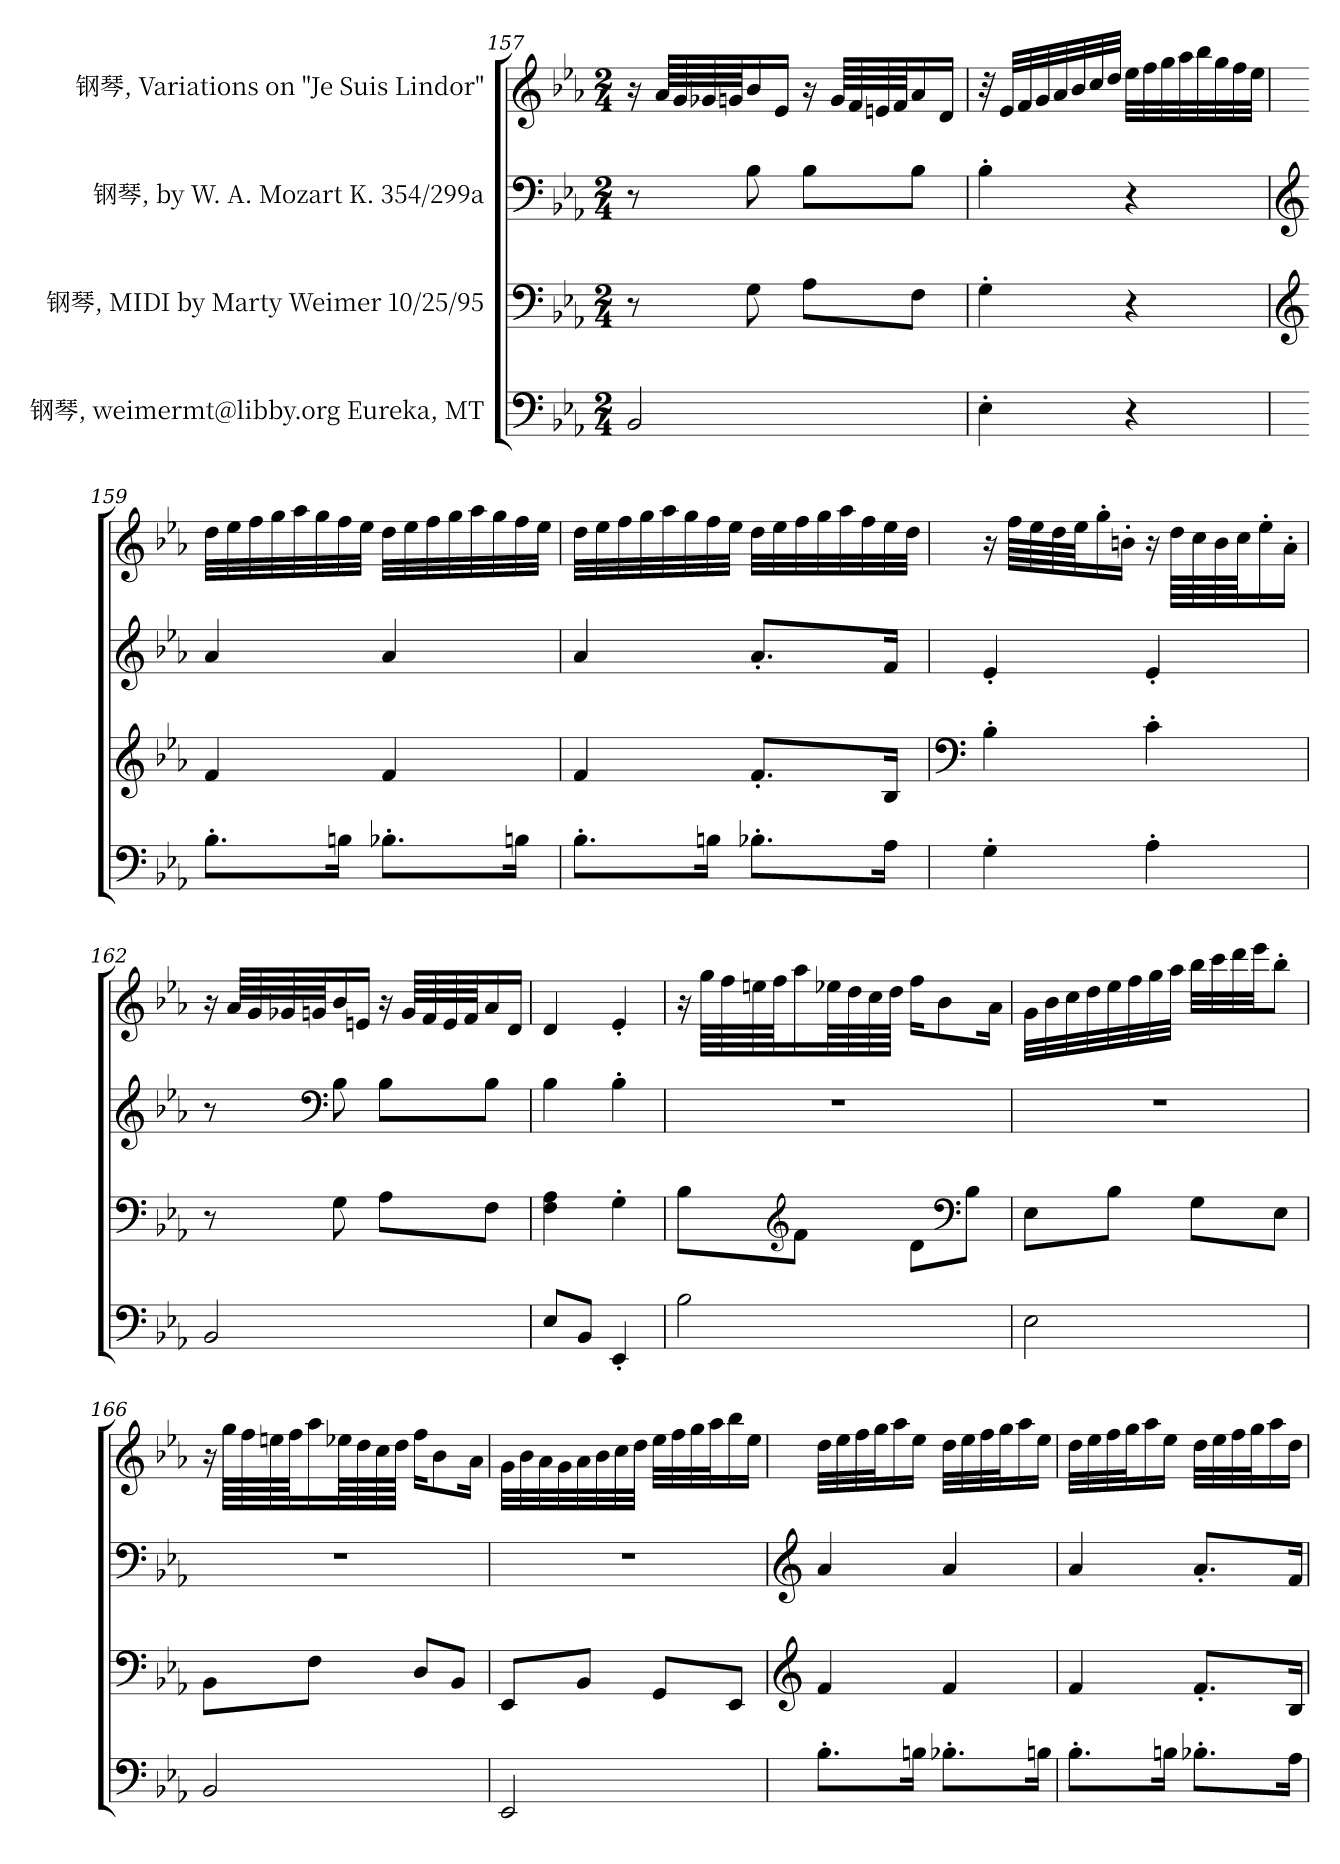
**kern	**kern	**kern	**kern
*part4	*part3	*part2	*part1
*staff4	*staff3	*staff2	*staff1
*I"钢琴, weimermt@libby.org  Eureka, MT	*I"钢琴, MIDI by Marty Weimer 10/25/95	*I"钢琴, by W. A. Mozart  K. 354/299a	*I"钢琴, Variations on &quot;Je Suis Lindor&quot;
!!LO:LB:g=z
*clefF4	*clefF4	*clefF4	*clefG2
*k[b-e-a-]	*k[b-e-a-]	*k[b-e-a-]	*k[b-e-a-]
*M2/4	*M2/4	*M2/4	*M2/4
=157	=157	=157	=157
2BB-/	8r	8r	16r
.	.	.	64a-/LLLL
.	.	.	64g/
.	.	.	64g-X/
.	.	.	64gn/JJ
.	8G\	8B-\	16b-/
.	.	.	16e-/JJ
.	8A-\L	8B-\L	16r
.	.	.	64g/LLLL
.	.	.	64f/
.	.	.	64en/
.	.	.	64f/JJ
.	8F\J	8B-\J	16a-/
.	.	.	16d/JJ
=158	=158	=158	=158
4E-'\	4G'\	4B-'\	32r
.	.	.	32e-/LLL
.	.	.	32f/
.	.	.	32g/
.	.	.	32a-/
.	.	.	32b-/
.	.	.	32cc/
.	.	.	32dd/JJJ
4r	4r	4r	32ee-\LLL
.	.	.	32ff\
.	.	.	32gg\
.	.	.	32aa-\
.	.	.	32bb-\
.	.	.	32gg\
.	.	.	32ff\
.	.	.	32ee-\JJJ
!!LO:PB:g=z
=159	=159	=159	=159
*	*clefG2	*clefG2	*
8.B-'\L	4f/	4a-/	32dd\LLL
.	.	.	32ee-\
.	.	.	32ff\
.	.	.	32gg\
.	.	.	32aa-\
.	.	.	32gg\
16Bn\Jk	.	.	32ff\
.	.	.	32ee-\JJJ
8.B-X'\L	4f/	4a-/	32dd\LLL
.	.	.	32ee-\
.	.	.	32ff\
.	.	.	32gg\
.	.	.	32aa-\
.	.	.	32gg\
16Bn\Jk	.	.	32ff\
.	.	.	32ee-\JJJ
=160	=160	=160	=160
8.B-'\L	4f/	4a-/	32dd\LLL
.	.	.	32ee-\
.	.	.	32ff\
.	.	.	32gg\
.	.	.	32aa-\
.	.	.	32gg\
16Bn\Jk	.	.	32ff\
.	.	.	32ee-\JJJ
8.B-X'\L	8.f'/L	8.a-'/L	32dd\LLL
.	.	.	32ee-\
.	.	.	32ff\
.	.	.	32gg\
.	.	.	32aa-\
.	.	.	32ff\
16A-\Jk	16B-/Jk	16f/Jk	32ee-\
.	.	.	32dd\JJJ
!!LO:LB:g=z
=161	=161	=161	=161
*	*clefF4	*	*
4G'\	4B-'\	4e-'/	16r
.	.	.	64ff\LLLL
.	.	.	64ee-\
.	.	.	64dd\
.	.	.	64ee-\JJ
.	.	.	16gg'\
.	.	.	16bn'\JJ
4A-'\	4c'\	4e-'/	16r
.	.	.	64dd\LLLL
.	.	.	64cc\
.	.	.	64b\
.	.	.	64cc\JJ
.	.	.	16ee-'\
.	.	.	16a-'\JJ
=162	=162	=162	=162
2BB-/	8r	8r	16r
.	.	.	64a-/LLLL
.	.	.	64g/
.	.	.	64g-X/
.	.	.	64gn/JJ
*	*	*clefF4	*
.	8G\	8B-\	16b-/
.	.	.	16en/JJ
.	8A-\L	8B-\L	16r
.	.	.	64g/LLLL
.	.	.	64f/
.	.	.	64e/
.	.	.	64f/JJ
.	8F\J	8B-\J	16a-/
.	.	.	16d/JJ
=163	=163	=163	=163
8E-/L	4F\ 4A-\	4B-\	4d/
8BB-/J	.	.	.
4EE-'/	4G'\	4B-'\	4e-'/
!!LO:LB:g=z
=164	=164	=164	=164
2B-\	8B-\L	2r	16r
.	.	.	64gg\LLLL
.	.	.	64ff\
.	.	.	64een\
.	.	.	64ff\JJ
*	*clefG2	*	*
.	8f\J	.	16aa-\
.	.	.	64ee-X\LL
.	.	.	64dd\
.	.	.	64cc\
.	.	.	64dd\JJJJ
.	8d\L	.	16ff\KL
.	.	.	8b-\
*	*clefF4	*	*
.	8B-\J	.	.
.	.	.	16a-\Jk
=165	=165	=165	=165
2E-\	8E-\L	2r	32g\LLL
.	.	.	32b-\
.	.	.	32cc\
.	.	.	32dd\
.	8B-\J	.	32ee-\
.	.	.	32ff\
.	.	.	32gg\
.	.	.	32aa-\JJJ
.	8G\L	.	32bb-\LLL
.	.	.	32ccc\
.	.	.	32ddd\
.	.	.	32eee-\JJ
.	8E-\J	.	8bb-'\J
!!LO:PB:g=z
=166	=166	=166	=166
2BB-/	8BB-\L	2r	16r
.	.	.	64gg\LLLL
.	.	.	64ff\
.	.	.	64een\
.	.	.	64ff\JJ
.	8F\J	.	16aa-\
.	.	.	64ee-X\LL
.	.	.	64dd\
.	.	.	64cc\
.	.	.	64dd\JJJJ
.	8D/L	.	16ff\KL
.	.	.	8b-\
.	8BB-/J	.	.
.	.	.	16a-\Jk
=167	=167	=167	=167
2EE-/	8EE-/L	2r	32g\LLL
.	.	.	32b-\
.	.	.	32a-\
.	.	.	32g\
.	8BB-/J	.	32a-\
.	.	.	32b-\
.	.	.	32cc\
.	.	.	32dd\JJJ
.	8GG/L	.	32ee-\LLL
.	.	.	32ff\
.	.	.	32gg\
.	.	.	32aa-\J
.	8EE-/J	.	16bb-\
.	.	.	16ee-\JJ
=168	=168	=168	=168
*	*clefG2	*clefG2	*
8.B-'\L	4f/	4a-/	32dd\LLL
.	.	.	32ee-\
.	.	.	32ff\
.	.	.	32gg\J
.	.	.	16aa-\
16Bn\Jk	.	.	16ee-\JJ
8.B-X'\L	4f/	4a-/	32dd\LLL
.	.	.	32ee-\
.	.	.	32ff\
.	.	.	32gg\J
.	.	.	16aa-\
16Bn\Jk	.	.	16ee-\JJ
!!LO:LB:g=z
=169	=169	=169	=169
8.B-'\L	4f/	4a-/	32dd\LLL
.	.	.	32ee-\
.	.	.	32ff\
.	.	.	32gg\J
.	.	.	16aa-\
16Bn\Jk	.	.	16ee-\JJ
8.B-X'\L	8.f'/L	8.a-'/L	32dd\LLL
.	.	.	32ee-\
.	.	.	32ff\
.	.	.	32gg\J
.	.	.	16aa-\
16A-\Jk	16B-/Jk	16f/Jk	16dd\JJ
=	=	=	=
*-	*-	*-	*-
